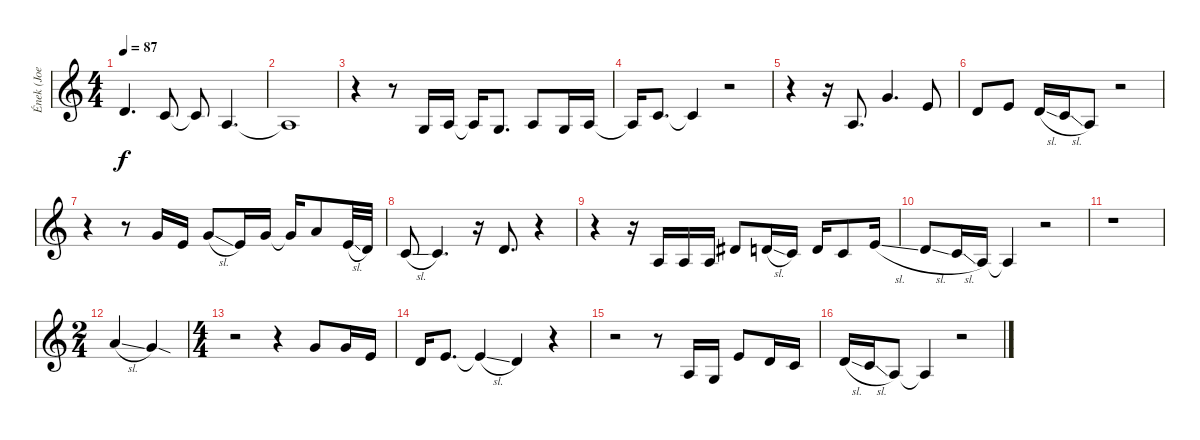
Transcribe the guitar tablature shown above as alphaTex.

\track ("Ének (Joe Lynn Turner)" "Ének (Joe ") {instrument lead2sawtooth}
\staff {score}
\tuning (E4 B3 G3 D3 A2 E2) {hide}
\ts (4 4)
\tempo 87
\clef g2
\ks c
3.2{t}.4{d dy f} 1.2.8 1.2{t}.8 2.3.4{d} |
2.3{t}.1 |
r.4 r.8 0.3.16 2.3.16 2.3{t}.16 0.3.8{d} 2.3.8 0.3.16 2.3.16 |
2.3{t}.16 1.2.8{d} 1.2{t}.4 r.2 |
r.4 r.16 2.3.8{d} 3.1.4{d} 0.1.8 |
3.2.8 0.1.8 7.3{sl}.16 5.3{sl}.16 2.3.8 r.2 |
r.4 r.8 3.1.16 0.1.16 3.1{sl}.8 0.1.16 3.1.16 3.1{t}.16 5.1.8 5.2{sl}.32 3.2.32 |
1.2{sl}.8 1.2.4{d} r.16 3.2.8{d} r.4 |
r.4 r.16 2.3.16 2.3.16 2.3.16 4.2.8 3.2{sl}.16 1.2.16 3.2.16 1.2.8 9.3{sl}.16 |
7.3{sl}.8 5.3{sl}.16 2.3.16 2.3{t}.4 r.2 |
r.1 |
\ts (2 4)
5.1{sl}.4 3.1{sod}.4 |
\ts (4 4)
r.2 r.4 3.1.8 3.1.16 0.1.16 |
3.2.16 5.2.8{d} 5.2{sl t}.4 3.2.4 r.4 |
r.2 r.8 2.3.16 0.3.16 0.1.8 3.2.16 1.2.16 |
7.3{sl}.16 5.3{sl}.16 2.3.8 2.3{t}.4 r.2
